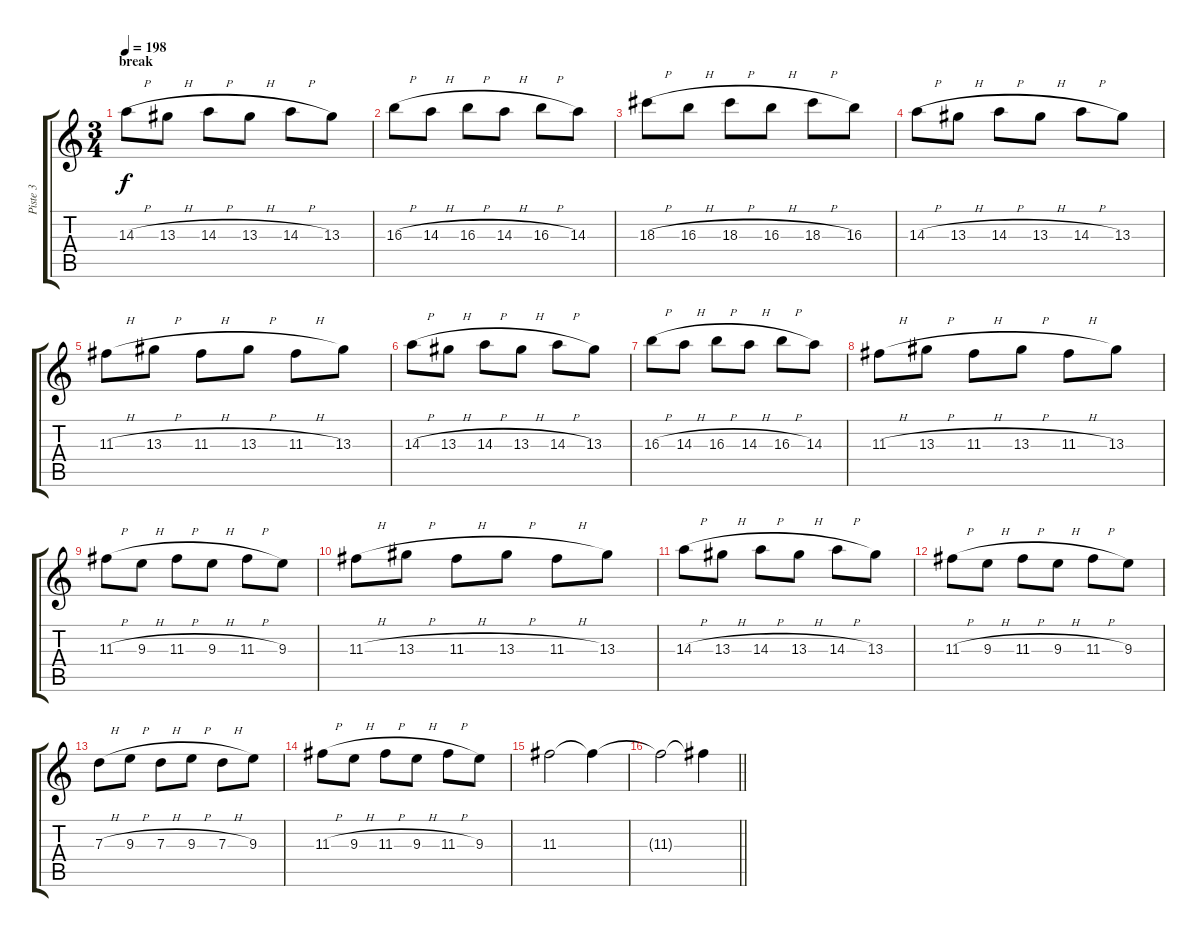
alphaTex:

\track ("Piste 3" "Piste 3") {instrument distortionguitar}
\staff {score tabs}
\tuning (E4 B3 G3 D3 A2 D2) {hide}
\ts (3 4)
\section ("" "break")
\tempo 198
\clef g2
\ks c
14.3{h}.8{dy f} 13.3{h}.8 14.3{h}.8 13.3{h}.8 14.3{h}.8 13.3.8 |
16.3{h}.8 14.3{h}.8 16.3{h}.8 14.3{h}.8 16.3{h}.8 14.3.8 |
18.3{h}.8 16.3{h}.8 18.3{h}.8 16.3{h}.8 18.3{h}.8 16.3.8 |
14.3{h}.8 13.3{h}.8 14.3{h}.8 13.3{h}.8 14.3{h}.8 13.3.8 |
11.3{h}.8 13.3{h}.8 11.3{h}.8 13.3{h}.8 11.3{h}.8 13.3.8 |
14.3{h}.8 13.3{h}.8 14.3{h}.8 13.3{h}.8 14.3{h}.8 13.3.8 |
16.3{h}.8 14.3{h}.8 16.3{h}.8 14.3{h}.8 16.3{h}.8 14.3.8 |
11.3{h}.8 13.3{h}.8 11.3{h}.8 13.3{h}.8 11.3{h}.8 13.3.8 |
11.3{h}.8 9.3{h}.8 11.3{h}.8 9.3{h}.8 11.3{h}.8 9.3.8 |
11.3{h}.8 13.3{h}.8 11.3{h}.8 13.3{h}.8 11.3{h}.8 13.3.8 |
14.3{h}.8 13.3{h}.8 14.3{h}.8 13.3{h}.8 14.3{h}.8 13.3.8 |
11.3{h}.8 9.3{h}.8 11.3{h}.8 9.3{h}.8 11.3{h}.8 9.3.8 |
7.3{h}.8 9.3{h}.8 7.3{h}.8 9.3{h}.8 7.3{h}.8 9.3.8 |
11.3{h}.8 9.3{h}.8 11.3{h}.8 9.3{h}.8 11.3{h}.8 9.3.8 |
11.3.2 11.3{t}.4 |
\barLineRight lightlight
11.3{t}.2 11.3{t}.4
